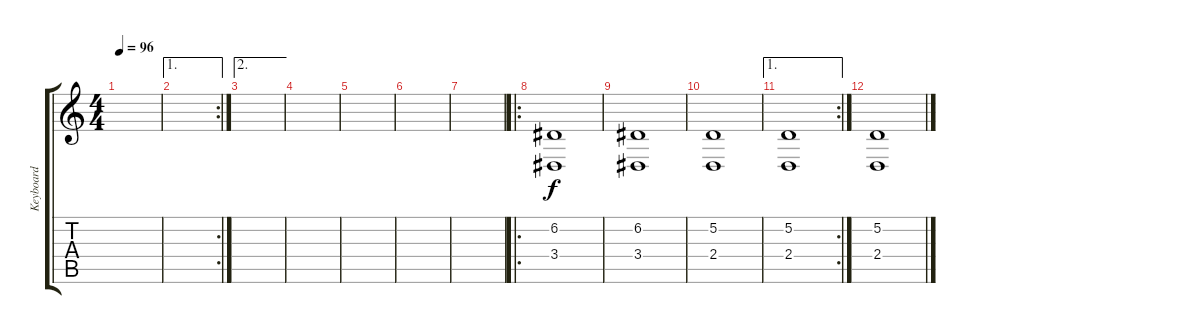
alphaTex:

\track ("Keyboard" "Keyboard") {instrument tremolostrings}
\staff {score tabs}
\tuning (D4 A3 F3 C3 G2 C2) {hide}
\ts (4 4)
\tempo 96
\clef g2
\ks c
|
\ae 1
\rc 2
|
\ae 2
|
|
|
|
|
\ro
(6.2 3.4).1 |
(6.2 3.4).1 |
(5.2 2.4).1 |
\ae 1
\rc 2
(5.2 2.4).1 |
(5.2 2.4).1
